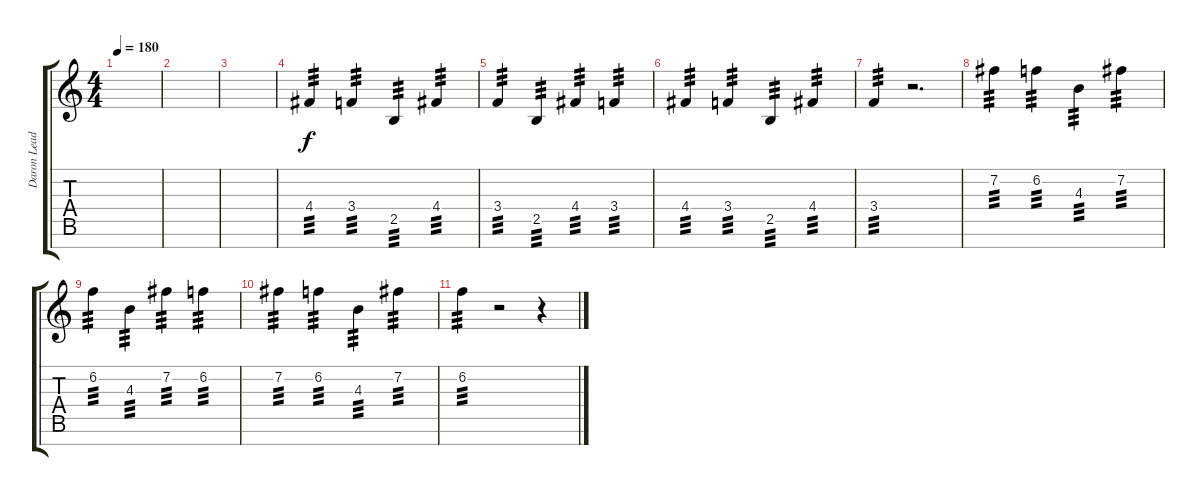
\track ("Daron Lead" "Daron Lead") {instrument overdrivenguitar}
\staff {score tabs}
\tuning (E4 B3 G3 D3 A2 E2 B1) {hide}
\ts (4 4)
\tempo 180
\clef g2
\ks c
|
|
|
4.4.4{tp 3} 3.4.4{tp 3} 2.5.4{tp 3} 4.4.4{tp 3} |
3.4.4{tp 3} 2.5.4{tp 3} 4.4.4{tp 3} 3.4.4{tp 3} |
4.4.4{tp 3} 3.4.4{tp 3} 2.5.4{tp 3} 4.4.4{tp 3} |
3.4.4{tp 3} r.2{d} |
7.2.4{tp 3} 6.2.4{tp 3} 4.3.4{tp 3} 7.2.4{tp 3} |
6.2.4{tp 3} 4.3.4{tp 3} 7.2.4{tp 3} 6.2.4{tp 3} |
7.2.4{tp 3} 6.2.4{tp 3} 4.3.4{tp 3} 7.2.4{tp 3} |
6.2.4{tp 3} r.2 r.4
